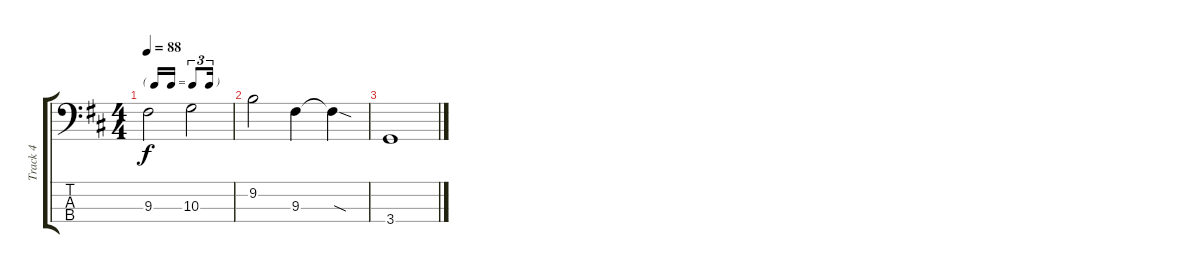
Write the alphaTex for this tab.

\track ("Track 4" "Track 4") {instrument electricbassfinger}
\staff {score tabs}
\tuning (G2 D2 A1 E1) {hide}
\ts (4 4)
\tf triplet16th
\tempo 88
\clef f4
\ks d
9.3.2{dy f} 10.3.2 |
9.2.2 9.3.4 9.3{sod t}.4 |
3.4.1
